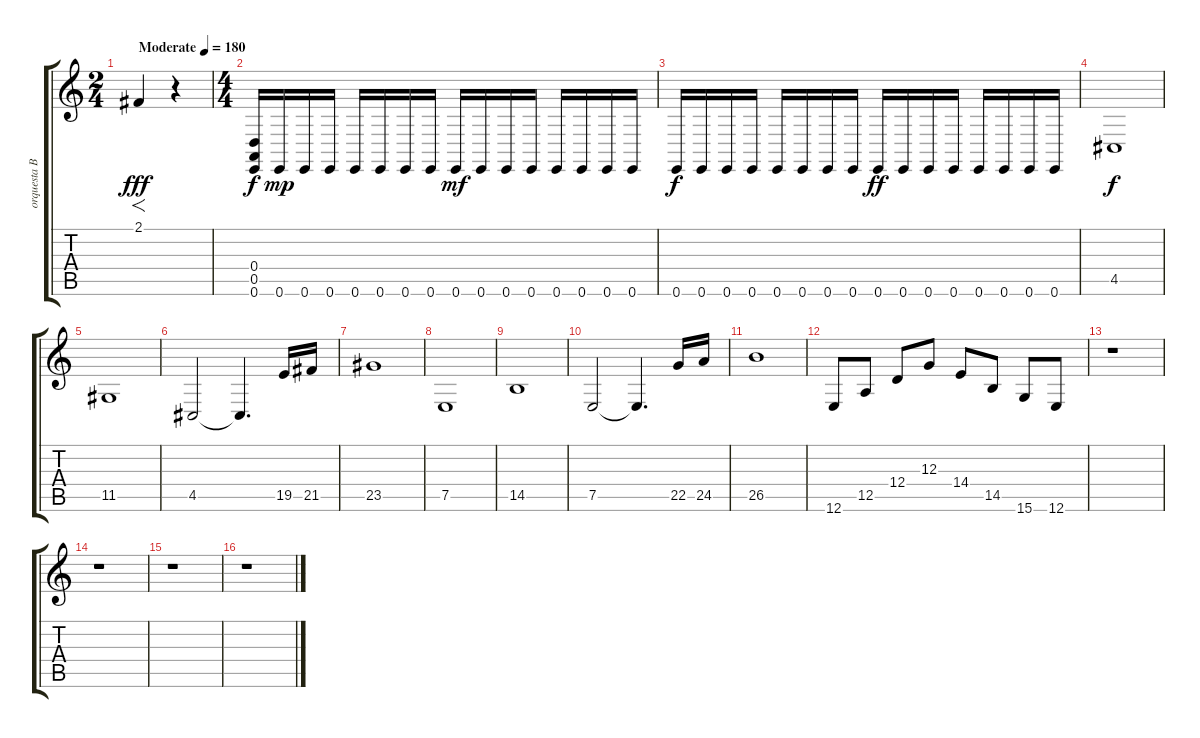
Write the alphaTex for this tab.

\track ("orquesta B" "orquesta B") {instrument drawbarorgan}
\staff {score tabs}
\tuning (E4 B3 G3 D3 A2 E2) {hide}
\ts (2 4)
\tempo (180 "Moderate")
\clef g2
\ks c
2.1.4{f dy fff instrument seashore} r.4 |
\ts (4 4)
(0.4 0.5 0.6).16{dy f instrument timpani} 0.6.16{dy mp} 0.6.16 0.6.16 0.6.16 0.6.16 0.6.16 0.6.16 0.6.16{dy mf} 0.6.16 0.6.16 0.6.16 0.6.16 0.6.16 0.6.16 0.6.16 |
0.6.16{dy f} 0.6.16 0.6.16 0.6.16 0.6.16 0.6.16 0.6.16 0.6.16 0.6.16{dy ff} 0.6.16 0.6.16 0.6.16 0.6.16 0.6.16 0.6.16 0.6.16 |
4.5.1{dy f instrument bassoon} |
11.5.1 |
4.5.2 4.5{t}.4{d} 19.5.16 21.5.16 |
23.5.1 |
7.5.1{instrument bassoon} |
14.5.1 |
7.5.2 7.5{t}.4{d} 22.5.16 24.5.16 |
26.5.1 |
12.6.8{instrument rockorgan} 12.5.8 12.4.8 12.3.8 14.4.8 14.5.8 15.6.8 12.6.8 |
r.1 |
r.1 |
r.1 |
r.1
